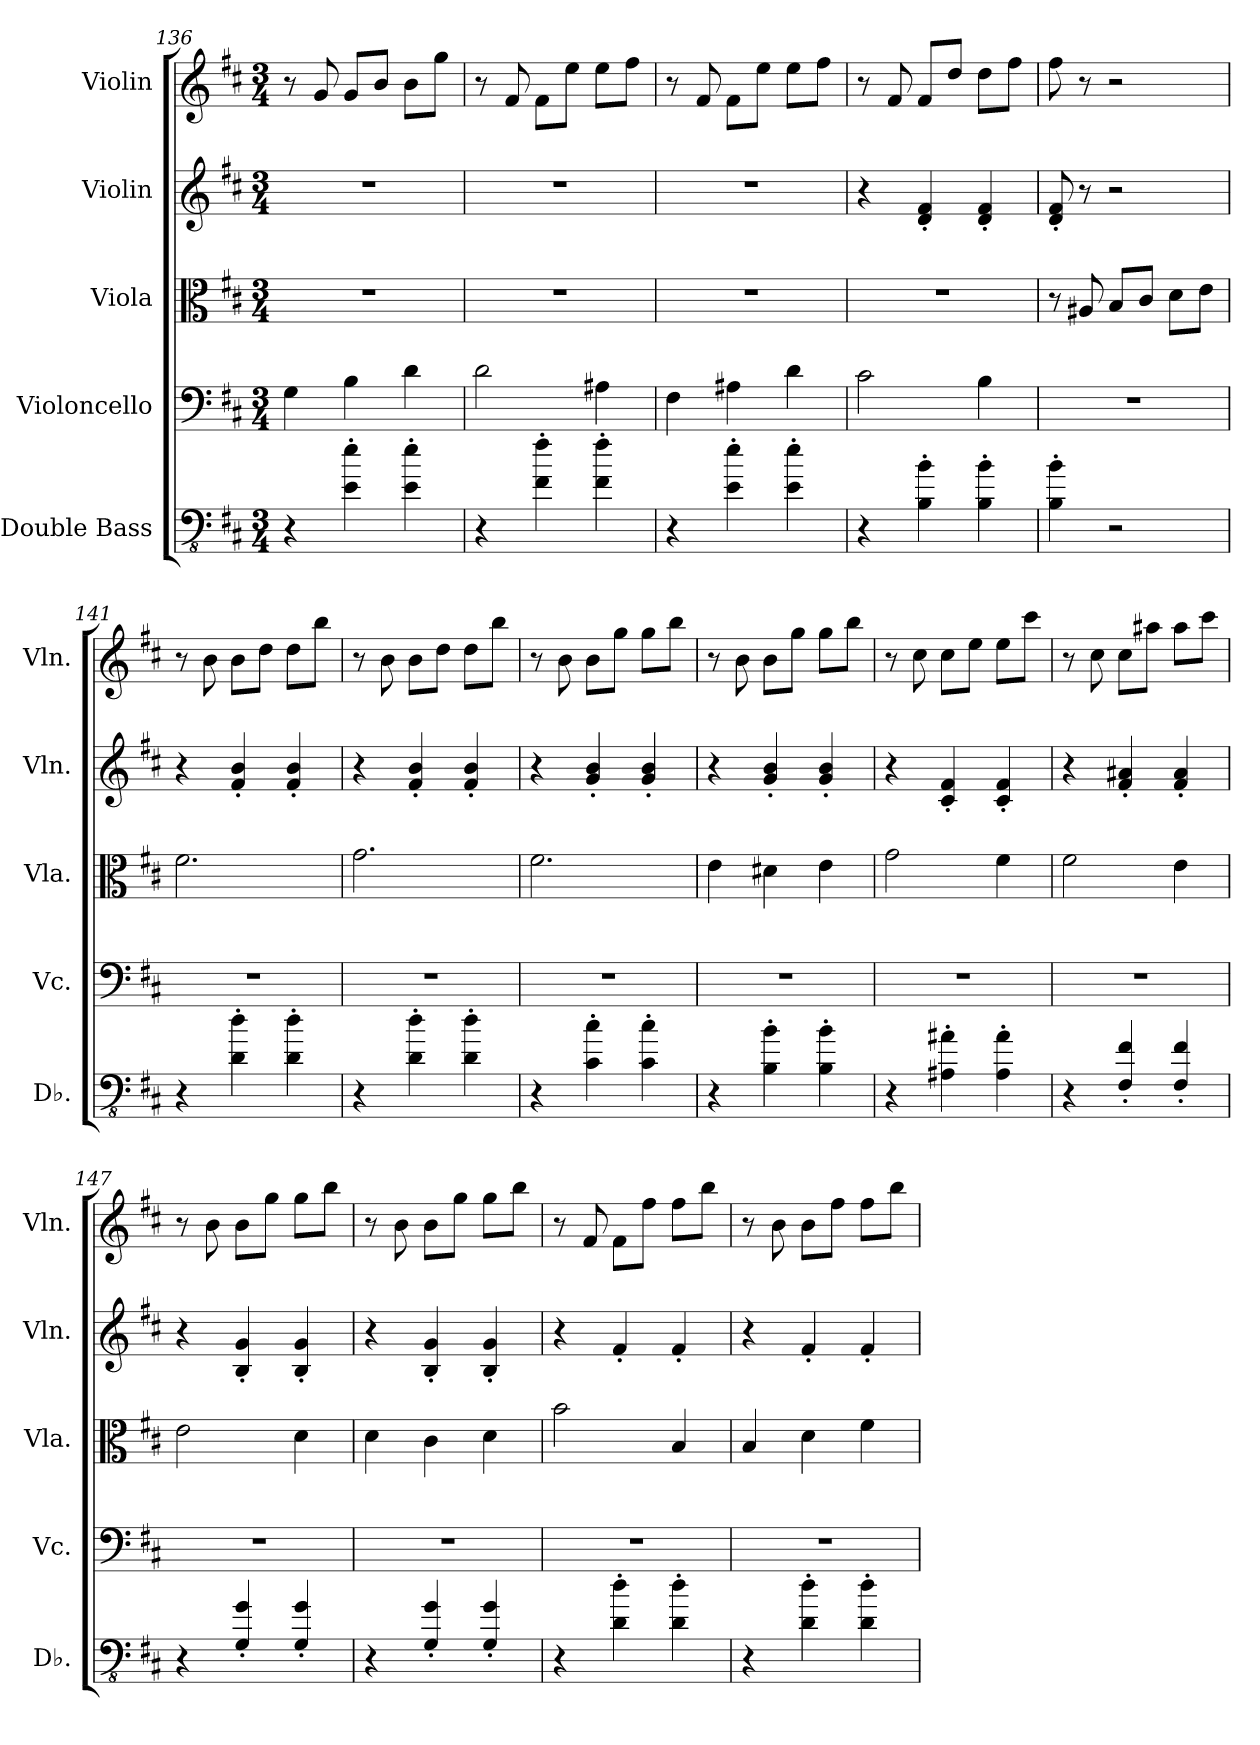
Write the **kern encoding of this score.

**kern	**kern	**kern	**kern	**kern
*part5	*part4	*part3	*part2	*part1
*staff5	*staff4	*staff3	*staff2	*staff1
*I"Double Bass	*I"Violoncello	*I"Viola	*I"Violin	*I"Violin
*I'Db.	*I'Vc.	*I'Vla.	*I'Vln.	*I'Vln.
!!LO:LB:g=z
*clefFv4	*clefF4	*clefC3	*clefG2	*clefG2
*ITrd7c12	*	*	*	*
*k[f#c#]	*k[f#c#]	*k[f#c#]	*k[f#c#]	*k[f#c#]
*M3/4	*M3/4	*M3/4	*M3/4	*M3/4
=136	=136	=136	=136	=136
4r	4G\	2.r	2.r	8r
.	.	.	.	8g/
4EE\' 4E\'	4B\	.	.	8g/L
.	.	.	.	8b/J
4EE\' 4E\'	4d\	.	.	8b\L
.	.	.	.	8gg\J
=137	=137	=137	=137	=137
4r	2d\	2.r	2.r	8r
.	.	.	.	8f#/
4FF#\' 4F#\'	.	.	.	8f#\L
.	.	.	.	8ee\J
4FF#\' 4F#\'	4A#X\	.	.	8ee\L
.	.	.	.	8ff#\J
=138	=138	=138	=138	=138
4r	4F#\	2.r	2.r	8r
.	.	.	.	8f#/
4EE\' 4E\'	4A#X\	.	.	8f#\L
.	.	.	.	8ee\J
4EE\' 4E\'	4d\	.	.	8ee\L
.	.	.	.	8ff#\J
=139	=139	=139	=139	=139
4r	2c#\	2.r	4r	8r
.	.	.	.	8f#/
4BBB\' 4BB\'	.	.	4d/' 4f#/'	8f#/L
.	.	.	.	8dd/J
4BBB\' 4BB\'	4B\	.	4d/' 4f#/'	8dd\L
.	.	.	.	8ff#\J
=140	=140	=140	=140	=140
4BBB\' 4BB\'	2.r	8r	8d/' 8f#/'	8ff#\
.	.	8A#X/	8r	8r
2r	.	8B/L	2r	2r
.	.	8c#/J	.	.
.	.	8d\L	.	.
.	.	8e\J	.	.
=141	=141	=141	=141	=141
4r	2.r	2.f#\	4r	8r
.	.	.	.	8b\
4DD\' 4D\'	.	.	4f#/' 4b/'	8b\L
.	.	.	.	8dd\J
4DD\' 4D\'	.	.	4f#/' 4b/'	8dd\L
.	.	.	.	8bb\J
!!LO:PB:g=z
=142	=142	=142	=142	=142
4r	2.r	2.g\	4r	8r
.	.	.	.	8b\
4DD\' 4D\'	.	.	4f#/' 4b/'	8b\L
.	.	.	.	8dd\J
4DD\' 4D\'	.	.	4f#/' 4b/'	8dd\L
.	.	.	.	8bb\J
=143	=143	=143	=143	=143
4r	2.r	2.f#\	4r	8r
.	.	.	.	8b\
4CC#\' 4C#\'	.	.	4g/' 4b/'	8b\L
.	.	.	.	8gg\J
4CC#\' 4C#\'	.	.	4g/' 4b/'	8gg\L
.	.	.	.	8bb\J
=144	=144	=144	=144	=144
4r	2.r	4e\	4r	8r
.	.	.	.	8b\
4BBB\' 4BB\'	.	4d#X\	4g/' 4b/'	8b\L
.	.	.	.	8gg\J
4BBB\' 4BB\'	.	4e\	4g/' 4b/'	8gg\L
.	.	.	.	8bb\J
=145	=145	=145	=145	=145
4r	2.r	2g\	4r	8r
.	.	.	.	8cc#\
4AAA#X\' 4AA#X\'	.	.	4c#/' 4f#/'	8cc#\L
.	.	.	.	8ee\J
4AAA#\' 4AA#\'	.	4f#\	4c#/' 4f#/'	8ee\L
.	.	.	.	8ccc#\J
=146	=146	=146	=146	=146
4r	2.r	2f#\	4r	8r
.	.	.	.	8cc#\
4FFF#/' 4FF#/'	.	.	4f#/' 4a#X/'	8cc#\L
.	.	.	.	8aa#X\J
4FFF#/' 4FF#/'	.	4e\	4f#/' 4a#/'	8aa#\L
.	.	.	.	8ccc#\J
=147	=147	=147	=147	=147
4r	2.r	2e\	4r	8r
.	.	.	.	8b\
4GGG/' 4GG/'	.	.	4B/' 4g/'	8b\L
.	.	.	.	8gg\J
4GGG/' 4GG/'	.	4d\	4B/' 4g/'	8gg\L
.	.	.	.	8bb\J
!!LO:LB:g=z
=148	=148	=148	=148	=148
4r	2.r	4d\	4r	8r
.	.	.	.	8b\
4GGG/' 4GG/'	.	4c#\	4B/' 4g/'	8b\L
.	.	.	.	8gg\J
4GGG/' 4GG/'	.	4d\	4B/' 4g/'	8gg\L
.	.	.	.	8bb\J
=149	=149	=149	=149	=149
4r	2.r	2b\	4r	8r
.	.	.	.	8f#/
4DD\' 4D\'	.	.	4f#'/	8f#\L
.	.	.	.	8ff#\J
4DD\' 4D\'	.	4B/	4f#'/	8ff#\L
.	.	.	.	8bb\J
=150	=150	=150	=150	=150
4r	2.r	4B/	4r	8r
.	.	.	.	8b\
4DD\' 4D\'	.	4d\	4f#'/	8b\L
.	.	.	.	8ff#\J
4DD\' 4D\'	.	4f#\	4f#'/	8ff#\L
.	.	.	.	8bb\J
=	=	=	=	=
*-	*-	*-	*-	*-
